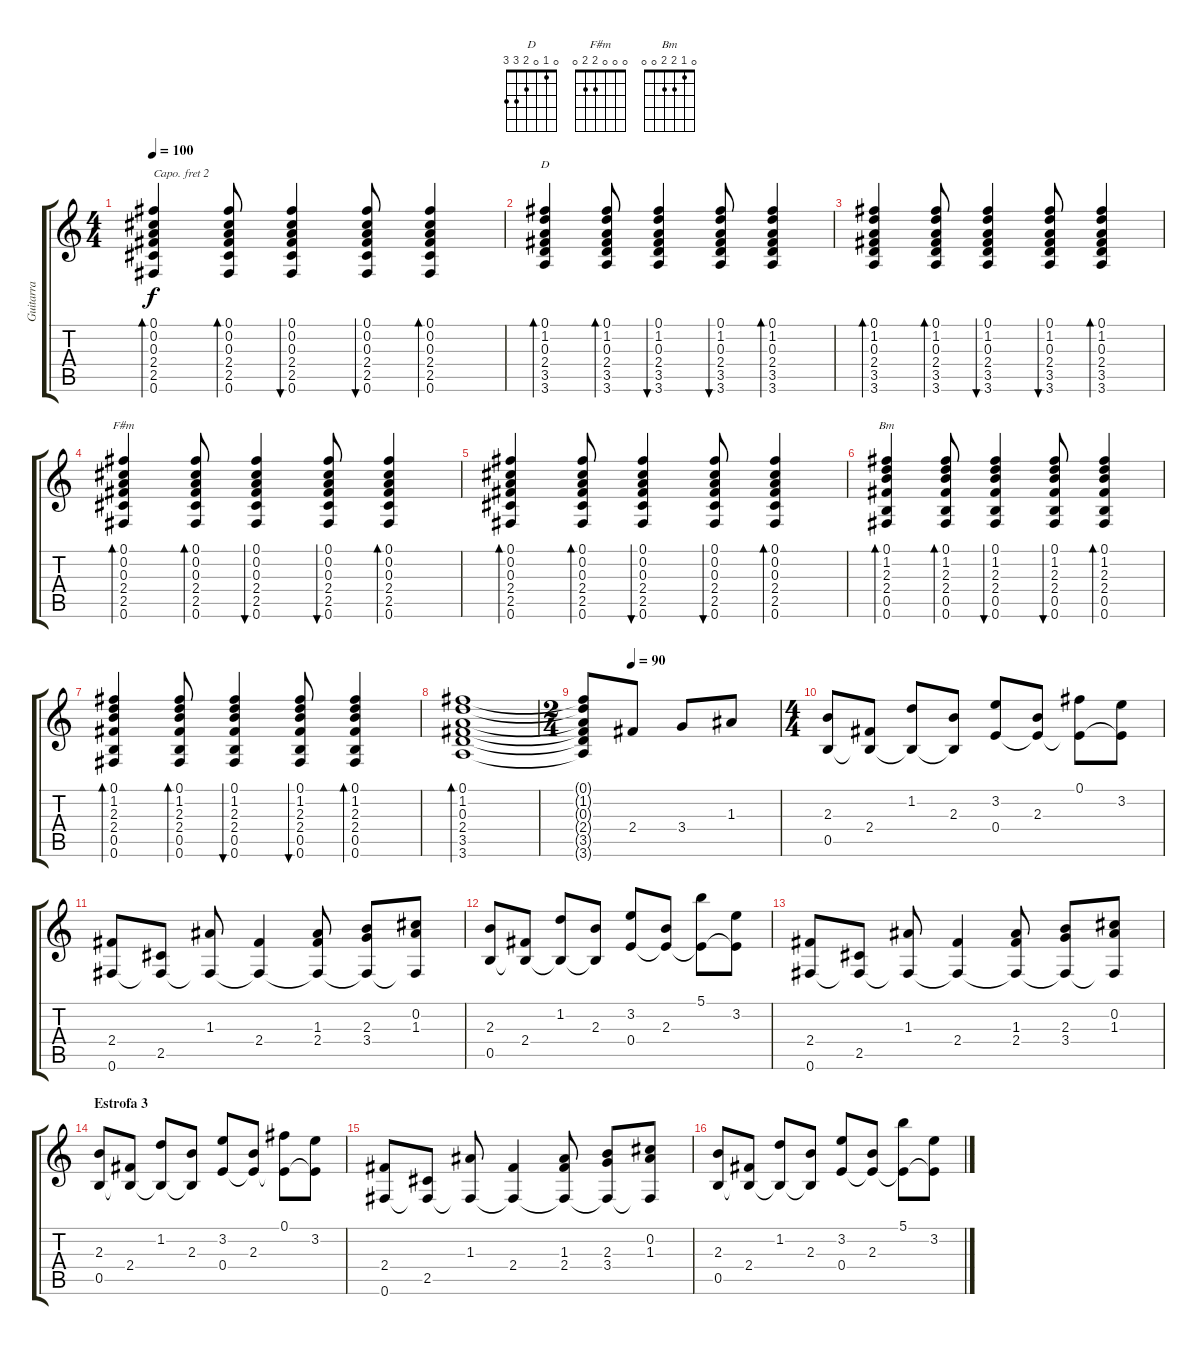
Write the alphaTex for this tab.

\track ("Guitarra" "Guitarra") {instrument acousticguitarsteel}
\staff {score tabs}
\capo 2
\tuning (E4 B3 G3 D3 A2 E2) {hide}
\chord ("D" 0 1 0 2 3 3)
\chord ("F#m" 0 0 0 2 2 0)
\chord ("Bm" 0 1 2 2 0 0)
\ts (4 4)
\tempo 100
\clef g2
\ks c
(0.1 0.2 0.3 2.4 2.5 0.6).4{bd 60 dy f} (0.1 0.2 0.3 2.4 2.5 0.6).8{bd 30} (0.1 0.2 0.3 2.4 2.5 0.6).4{bu 60} (0.1 0.2 0.3 2.4 2.5 0.6).8{bu 30} (0.1 0.2 0.3 2.4 2.5 0.6).4{bd 60} |
(0.1 1.2 0.3 2.4 3.5 3.6).4{bd 60 ch "D"} (0.1 1.2 0.3 2.4 3.5 3.6).8{bd 30} (0.1 1.2 0.3 2.4 3.5 3.6).4{bu 60} (0.1 1.2 0.3 2.4 3.5 3.6).8{bu 30} (0.1 1.2 0.3 2.4 3.5 3.6).4{bd 60} |
(0.1 1.2 0.3 2.4 3.5 3.6).4{bd 60} (0.1 1.2 0.3 2.4 3.5 3.6).8{bd 30} (0.1 1.2 0.3 2.4 3.5 3.6).4{bu 60} (0.1 1.2 0.3 2.4 3.5 3.6).8{bu 30} (0.1 1.2 0.3 2.4 3.5 3.6).4{bd 60} |
(0.1 0.2 0.3 2.4 2.5 0.6).4{bd 60 ch "F#m"} (0.1 0.2 0.3 2.4 2.5 0.6).8{bd 30} (0.1 0.2 0.3 2.4 2.5 0.6).4{bu 60} (0.1 0.2 0.3 2.4 2.5 0.6).8{bu 30} (0.1 0.2 0.3 2.4 2.5 0.6).4{bd 60} |
(0.1 0.2 0.3 2.4 2.5 0.6).4{bd 60} (0.1 0.2 0.3 2.4 2.5 0.6).8{bd 30} (0.1 0.2 0.3 2.4 2.5 0.6).4{bu 60} (0.1 0.2 0.3 2.4 2.5 0.6).8{bu 30} (0.1 0.2 0.3 2.4 2.5 0.6).4{bd 60} |
(0.1 1.2 2.3 2.4 0.5 0.6).4{bd 60 ch "Bm"} (0.1 1.2 2.3 2.4 0.5 0.6).8{bd 30} (0.1 1.2 2.3 2.4 0.5 0.6).4{bu 60} (0.1 1.2 2.3 2.4 0.5 0.6).8{bu 30} (0.1 1.2 2.3 2.4 0.5 0.6).4{bd 60} |
(0.1 1.2 2.3 2.4 0.5 0.6).4{bd 60} (0.1 1.2 2.3 2.4 0.5 0.6).8{bd 30} (0.1 1.2 2.3 2.4 0.5 0.6).4{bu 60} (0.1 1.2 2.3 2.4 0.5 0.6).8{bu 30} (0.1 1.2 2.3 2.4 0.5 0.6).4{bd 60} |
(0.1 1.2 0.3 2.4 3.5 3.6).1{bd 240} |
\ts (2 4)
\tempo (90 0.25)
(0.1{t} 1.2{t} 0.3{t} 2.4{t} 3.5{t} 3.6{t}).8 2.4.8{volume 10} 3.4.8 1.3.8 |
\ts (4 4)
(2.3 0.5).8 (2.4 0.5{t}).8 (1.2 0.5{t}).8 (2.3 0.5{t}).8 (3.2 0.4).8 (2.3 0.4{t}).8 (0.1 0.4{t}).8 (3.2 0.4{t}).8 |
(2.4 0.6).8 (2.5 0.6{t}).8 (1.3 0.6{t}).8 (2.4 0.6{t}).4 (1.3 2.4 0.6{t}).8 (2.3 3.4 0.6{t}).8 (0.2 1.3 0.6{t}).8 |
(2.3 0.5).8 (2.4 0.5{t}).8 (1.2 0.5{t}).8 (2.3 0.5{t}).8 (3.2 0.4).8 (2.3 0.4{t}).8 (5.1 0.4{t}).8 (3.2 0.4{t}).8 |
(2.4 0.6).8 (2.5 0.6{t}).8 (1.3 0.6{t}).8 (2.4 0.6{t}).4 (1.3 2.4 0.6{t}).8 (2.3 3.4 0.6{t}).8 (0.2 1.3 0.6{t}).8 |
\section ("" "Estrofa 3")
(2.3 0.5).8 (2.4 0.5{t}).8 (1.2 0.5{t}).8 (2.3 0.5{t}).8 (3.2 0.4).8 (2.3 0.4{t}).8 (0.1 0.4{t}).8 (3.2 0.4{t}).8 |
(2.4 0.6).8 (2.5 0.6{t}).8 (1.3 0.6{t}).8 (2.4 0.6{t}).4 (1.3 2.4 0.6{t}).8 (2.3 3.4 0.6{t}).8 (0.2 1.3 0.6{t}).8 |
(2.3 0.5).8 (2.4 0.5{t}).8 (1.2 0.5{t}).8 (2.3 0.5{t}).8 (3.2 0.4).8 (2.3 0.4{t}).8 (5.1 0.4{t}).8 (3.2 0.4{t}).8
